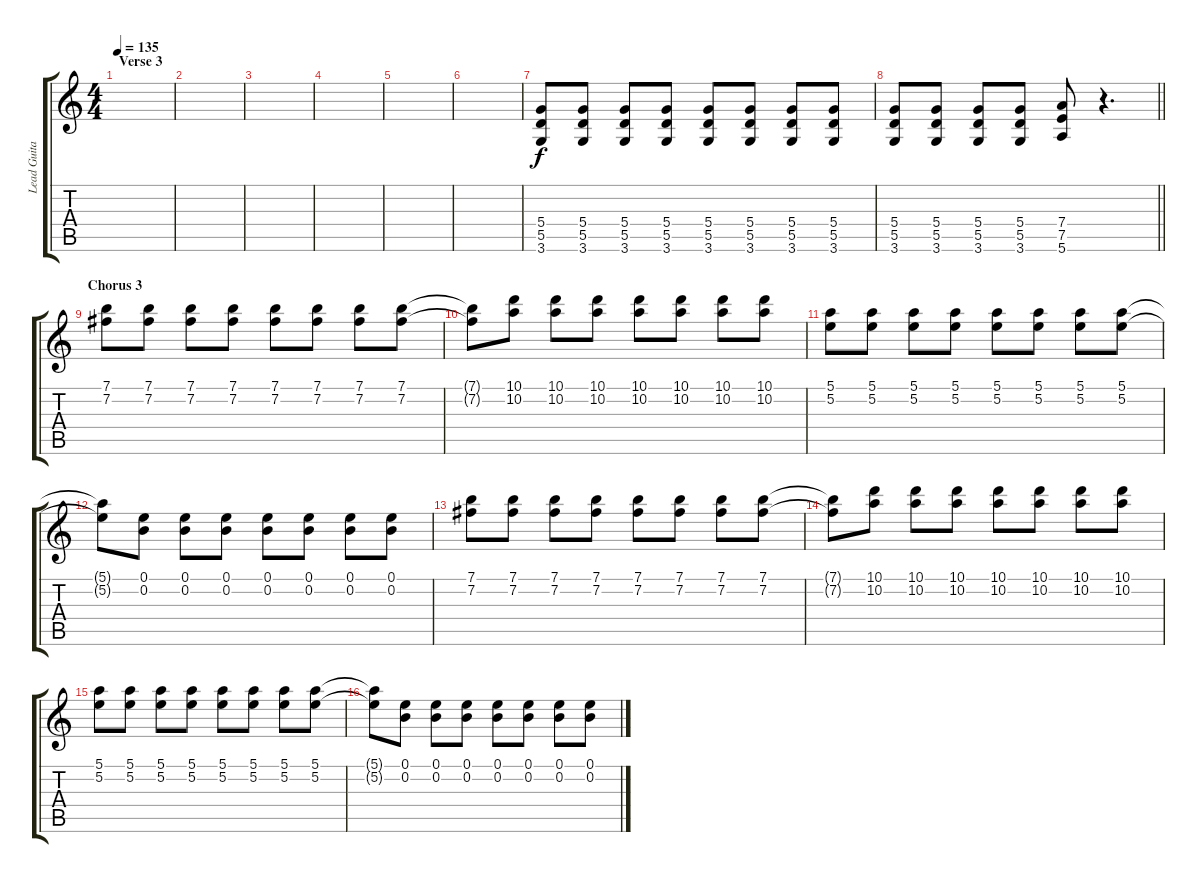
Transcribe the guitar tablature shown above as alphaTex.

\track ("Lead Guitar" "Lead Guita") {instrument overdrivenguitar}
\staff {score tabs}
\tuning (E4 B3 G3 D3 A2 E2) {hide}
\ts (4 4)
\section ("" "Verse 3")
\tempo 135
\clef g2
\ks c
|
|
|
|
|
|
(5.4 5.5 3.6).8 (5.4 5.5 3.6).8 (5.4 5.5 3.6).8 (5.4 5.5 3.6).8 (5.4 5.5 3.6).8 (5.4 5.5 3.6).8 (5.4 5.5 3.6).8 (5.4 5.5 3.6).8 |
\barLineRight lightlight
(5.4 5.5 3.6).8 (5.4 5.5 3.6).8 (5.4 5.5 3.6).8 (5.4 5.5 3.6).8 (7.4 7.5 5.6).8 r.4{d} |
\section ("" "Chorus 3")
(7.1 7.2).8{instrument distortionguitar} (7.1 7.2).8 (7.1 7.2).8 (7.1 7.2).8 (7.1 7.2).8 (7.1 7.2).8 (7.1 7.2).8 (7.1 7.2).8 |
(7.1{t} 7.2{t}).8 (10.1 10.2).8 (10.1 10.2).8 (10.1 10.2).8 (10.1 10.2).8 (10.1 10.2).8 (10.1 10.2).8 (10.1 10.2).8 |
(5.1 5.2).8 (5.1 5.2).8 (5.1 5.2).8 (5.1 5.2).8 (5.1 5.2).8 (5.1 5.2).8 (5.1 5.2).8 (5.1 5.2).8 |
(5.1{t} 5.2{t}).8 (0.1 0.2).8 (0.1 0.2).8 (0.1 0.2).8 (0.1 0.2).8 (0.1 0.2).8 (0.1 0.2).8 (0.1 0.2).8 |
(7.1 7.2).8{instrument distortionguitar} (7.1 7.2).8 (7.1 7.2).8 (7.1 7.2).8 (7.1 7.2).8 (7.1 7.2).8 (7.1 7.2).8 (7.1 7.2).8 |
(7.1{t} 7.2{t}).8 (10.1 10.2).8 (10.1 10.2).8 (10.1 10.2).8 (10.1 10.2).8 (10.1 10.2).8 (10.1 10.2).8 (10.1 10.2).8 |
(5.1 5.2).8 (5.1 5.2).8 (5.1 5.2).8 (5.1 5.2).8 (5.1 5.2).8 (5.1 5.2).8 (5.1 5.2).8 (5.1 5.2).8 |
(5.1{t} 5.2{t}).8 (0.1 0.2).8 (0.1 0.2).8 (0.1 0.2).8 (0.1 0.2).8 (0.1 0.2).8 (0.1 0.2).8 (0.1 0.2).8
